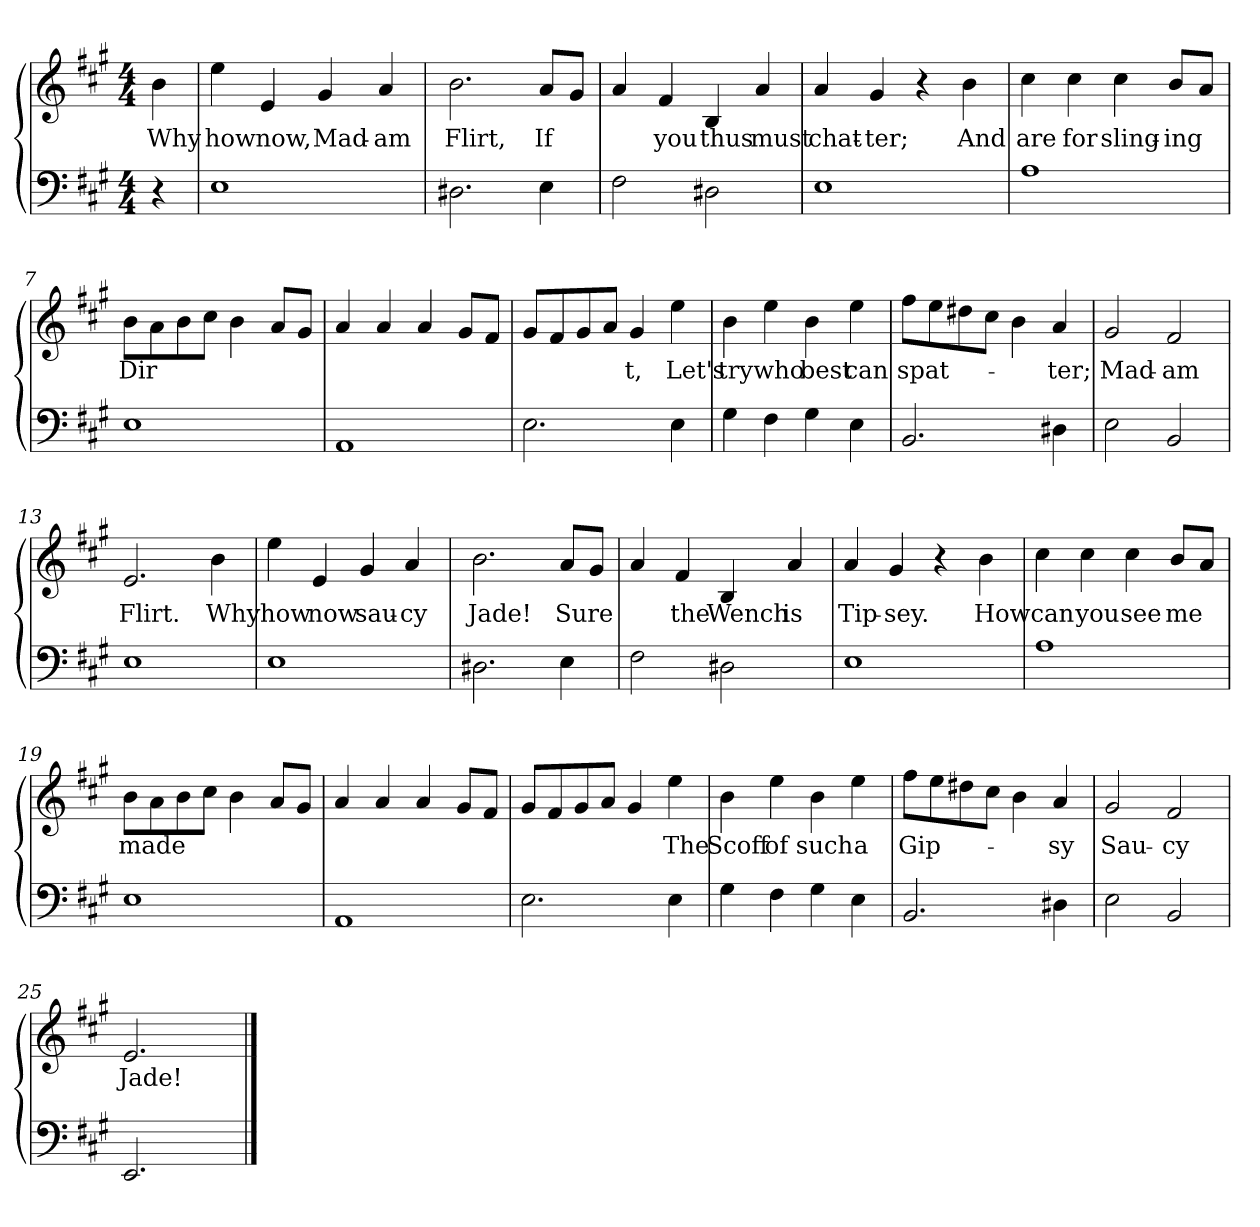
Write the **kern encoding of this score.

**kern	**kern	**text
*part2	*part1	*part1
*staff2	*staff1	*staff1
*clefF4	*clefG2	*
*k[f#c#g#]	*k[f#c#g#]	*
*A:	*A:	*
*M4/4	*M4/4	*
=1	=1	=1
4r	4b\	Why
=2	=2	=2
1E\	4ee\	how
.	4e/	now,
.	4g#/	Mad-
.	4a/	-am
=3	=3	=3
2.D#X\	2.b\	Flirt,
4E\	8a/L	If
.	8g#/J	.
=4	=4	=4
2F#\	4a/	.
.	4f#/	you
2D#X\	4B/	thus
.	4a/	must
=5	=5	=5
1E\	4a/	chat-
.	4g#/	-ter;
.	4r	.
.	4b\	And
=6	=6	=6
1A\	4cc#\	are
.	4cc#\	for
.	4cc#\	sling-
.	8b/L	-ing
.	8a/J	.
!!LO:LB:g=z
=7	=7	=7
1E\	8b\L	Dir
.	8a\	.
.	8b\	.
.	8cc#\J	.
.	4b\	.
.	8a/L	.
.	8g#/J	.
=8	=8	=8
1AA/	4a/	.
.	4a/	.
.	4a/	.
.	8g#/L	.
.	8f#/J	.
=9	=9	=9
2.E\	8g#/L	.
.	8f#/	.
.	8g#/	.
.	8a/J	.
.	4g#/	t,
4E\	4ee\	Let's
=10	=10	=10
4G#\	4b\	try
4F#\	4ee\	who
4G#\	4b\	best
4E\	4ee\	can
=11	=11	=11
2.BB/	8ff#\L	spat-
.	8ee\	.
.	8dd#X\	.
.	8cc#\J	.
.	4b\	.
4D#X\	4a/	-ter;
!!LO:LB:g=z
=12	=12	=12
2E\	2g#/	Mad-
2BB/	2f#/	-am
=13	=13	=13
1E\	2.e/	Flirt.
.	4b\	Why
=14	=14	=14
1E\	4ee\	how
.	4e/	now
.	4g#/	sau-
.	4a/	-cy
=15	=15	=15
2.D#X\	2.b\	Jade!
4E\	8a/L	Sure
.	8g#/J	.
=16	=16	=16
2F#\	4a/	.
.	4f#/	the
2D#X\	4B/	Wench
.	4a/	is
=17	=17	=17
1E\	4a/	Tip-
.	4g#/	-sey.
.	4r	.
.	4b\	How
!!LO:LB:g=z
=18	=18	=18
1A\	4cc#\	can
.	4cc#\	you
.	4cc#\	see
.	8b/L	me
.	8a/J	.
=19	=19	=19
1E\	8b\L	made
.	8a\	.
.	8b\	.
.	8cc#\J	.
.	4b\	.
.	8a/L	.
.	8g#/J	.
=20	=20	=20
1AA/	4a/	.
.	4a/	.
.	4a/	.
.	8g#/L	.
.	8f#/J	.
=21	=21	=21
2.E\	8g#/L	.
.	8f#/	.
.	8g#/	.
.	8a/J	.
.	4g#/	.
4E\	4ee\	The
!!LO:LB:g=z
=22	=22	=22
4G#\	4b\	Scoff
4F#\	4ee\	of
4G#\	4b\	such
4E\	4ee\	a
=23	=23	=23
2.BB/	8ff#\L	Gip-
.	8ee\	.
.	8dd#X\	.
.	8cc#\J	.
.	4b\	.
4D#X\	4a/	-sy
=24	=24	=24
2E\	2g#/	Sau-
2BB/	2f#/	-cy
=25	=25	=25
2.EE/	2.e/	Jade!
4ryy	4ryy	.
==	==	==
*-	*-	*-
